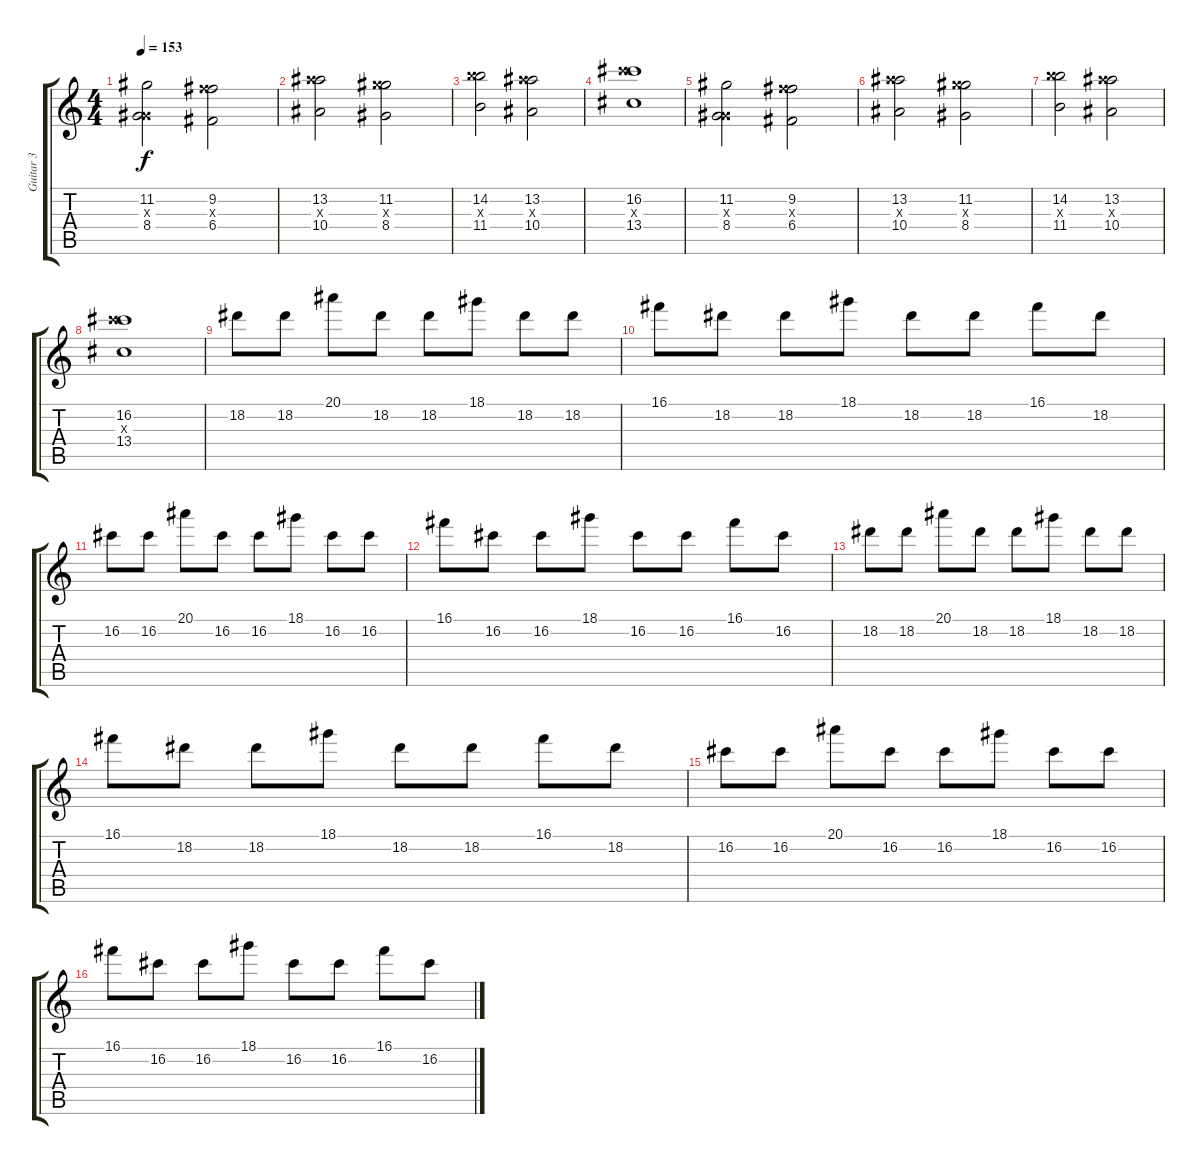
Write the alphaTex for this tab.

\track ("Guitar 3" "Guitar 3") {instrument distortionguitar}
\staff {score tabs}
\tuning (D4 A3 F3 C3 G2 C2) {hide}
\ts (4 4)
\tempo 153
\clef g2
\ks c
(11.2 3.3{x} 8.4).2{dy f} (9.2 13.3{x} 6.4).2 |
(13.2 17.3{x} 10.4).2 (11.2 15.3{x} 8.4).2 |
(14.2 18.3{x} 11.4).2 (13.2 17.3{x} 10.4).2 |
(16.2 20.3{x} 13.4).1 |
(11.2 3.3{x} 8.4).2 (9.2 13.3{x} 6.4).2 |
(13.2 17.3{x} 10.4).2 (11.2 15.3{x} 8.4).2 |
(14.2 18.3{x} 11.4).2 (13.2 17.3{x} 10.4).2 |
(16.2 20.3{x} 13.4).1 |
18.2.8 18.2.8 20.1.8 18.2.8 18.2.8 18.1.8 18.2.8 18.2.8 |
16.1.8 18.2.8 18.2.8 18.1.8 18.2.8 18.2.8 16.1.8 18.2.8 |
16.2.8 16.2.8 20.1.8 16.2.8 16.2.8 18.1.8 16.2.8 16.2.8 |
16.1.8 16.2.8 16.2.8 18.1.8 16.2.8 16.2.8 16.1.8 16.2.8 |
18.2.8 18.2.8 20.1.8 18.2.8 18.2.8 18.1.8 18.2.8 18.2.8 |
16.1.8 18.2.8 18.2.8 18.1.8 18.2.8 18.2.8 16.1.8 18.2.8 |
16.2.8 16.2.8 20.1.8 16.2.8 16.2.8 18.1.8 16.2.8 16.2.8 |
16.1.8 16.2.8 16.2.8 18.1.8 16.2.8 16.2.8 16.1.8 16.2.8
